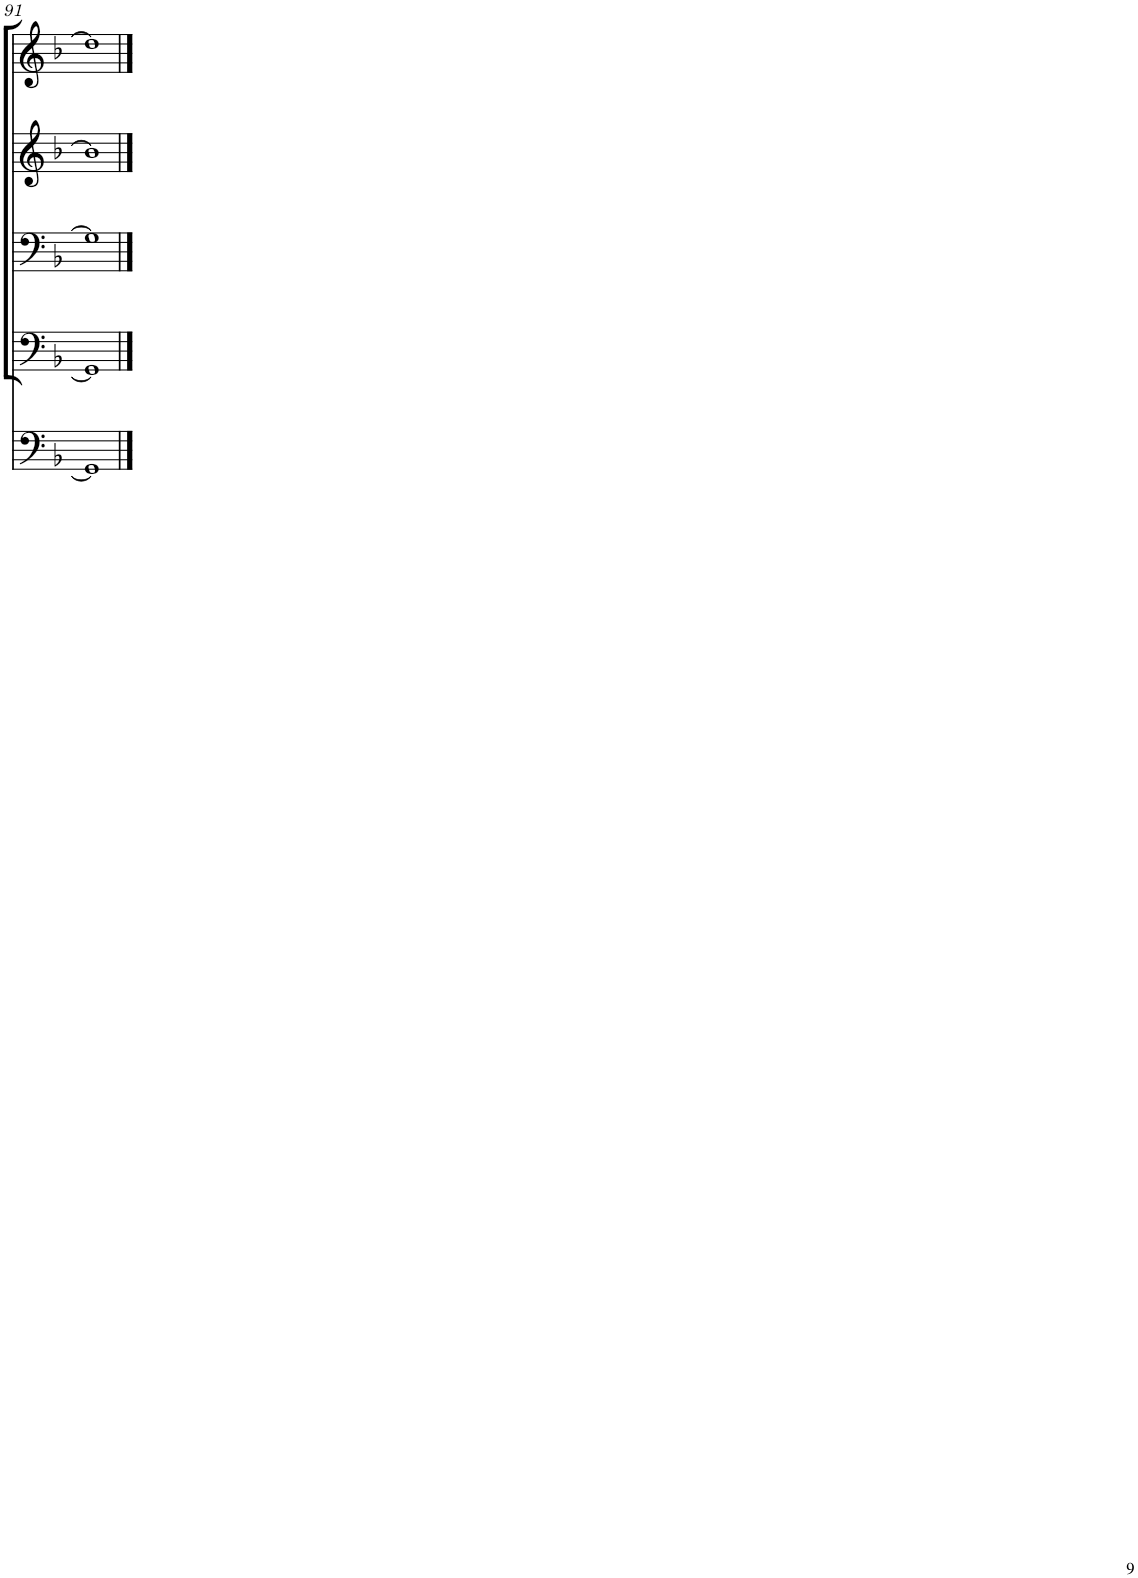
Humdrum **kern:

**kern	**kern	**kern	**kern	**kern
*part5	*part4	*part3	*part2	*part1
*staff5	*staff4	*staff3	*staff2	*staff1
*I"Continuo	*I"Bass II	*I"Bass I	*I"Soprano II	*I"Soprano I
!!LO:PB:g=z
*clefF4	*clefF4	*clefF4	*clefG2	*clefG2
*k[b-]	*k[b-]	*k[b-]	*k[b-]	*k[b-]
*M4/4	*M4/4	*M4/4	*M4/4	*M4/4
=91	=91	=91	=91	=91
1GG]	1GG]	1G]	1bn]	1dd]
==	==	==	==	==
*-	*-	*-	*-	*-
